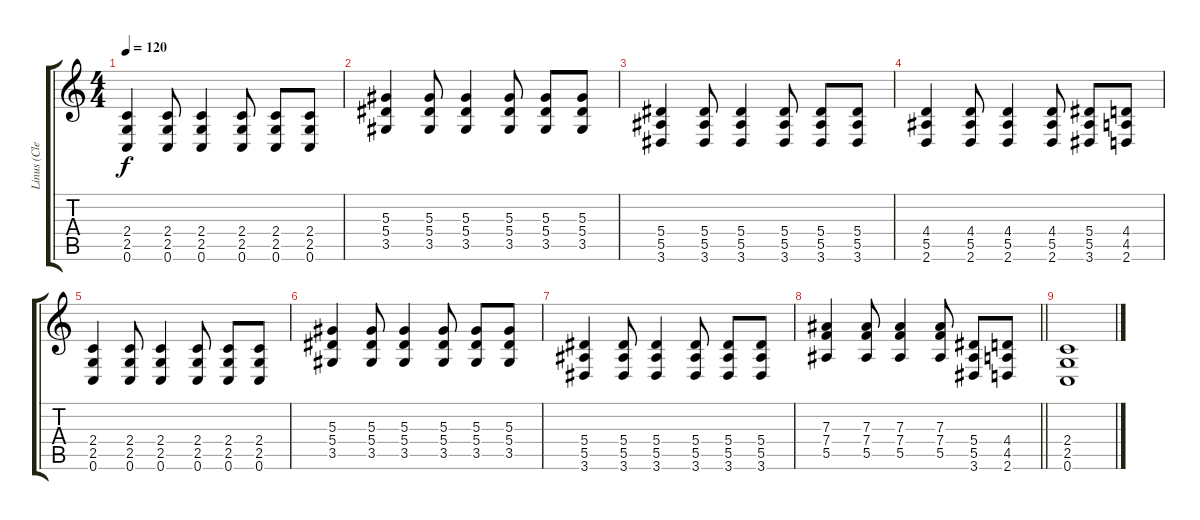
\track ("Linus (Clean)" "Linus (Cle") {instrument acousticguitarnylon}
\staff {score tabs}
\tuning (C4 G3 Eb3 Bb2 F2 C2) {hide}
\ts (4 4)
\tempo 120
\clef g2
\ks c
(2.4 2.5 0.6).4{dy f} (2.4 2.5 0.6).8 (2.4 2.5 0.6).4 (2.4 2.5 0.6).8 (2.4 2.5 0.6).8 (2.4 2.5 0.6).8 |
(5.3 5.4 3.5).4 (5.3 5.4 3.5).8 (5.3 5.4 3.5).4 (5.3 5.4 3.5).8 (5.3 5.4 3.5).8 (5.3 5.4 3.5).8 |
(5.4 5.5 3.6).4 (5.4 5.5 3.6).8 (5.4 5.5 3.6).4 (5.4 5.5 3.6).8 (5.4 5.5 3.6).8 (5.4 5.5 3.6).8 |
(4.4 5.5 2.6).4 (4.4 5.5 2.6).8 (4.4 5.5 2.6).4 (4.4 5.5 2.6).8 (5.4 5.5 3.6).8 (4.4 4.5 2.6).8 |
(2.4 2.5 0.6).4 (2.4 2.5 0.6).8 (2.4 2.5 0.6).4 (2.4 2.5 0.6).8 (2.4 2.5 0.6).8 (2.4 2.5 0.6).8 |
(5.3 5.4 3.5).4 (5.3 5.4 3.5).8 (5.3 5.4 3.5).4 (5.3 5.4 3.5).8 (5.3 5.4 3.5).8 (5.3 5.4 3.5).8 |
(5.4 5.5 3.6).4 (5.4 5.5 3.6).8 (5.4 5.5 3.6).4 (5.4 5.5 3.6).8 (5.4 5.5 3.6).8 (5.4 5.5 3.6).8 |
\barLineRight lightlight
(7.3 7.4 5.5).4 (7.3 7.4 5.5).8 (7.3 7.4 5.5).4 (7.3 7.4 5.5).8 (5.4 5.5 3.6).8 (4.4 4.5 2.6).8 |
(2.4 2.5 0.6).1
